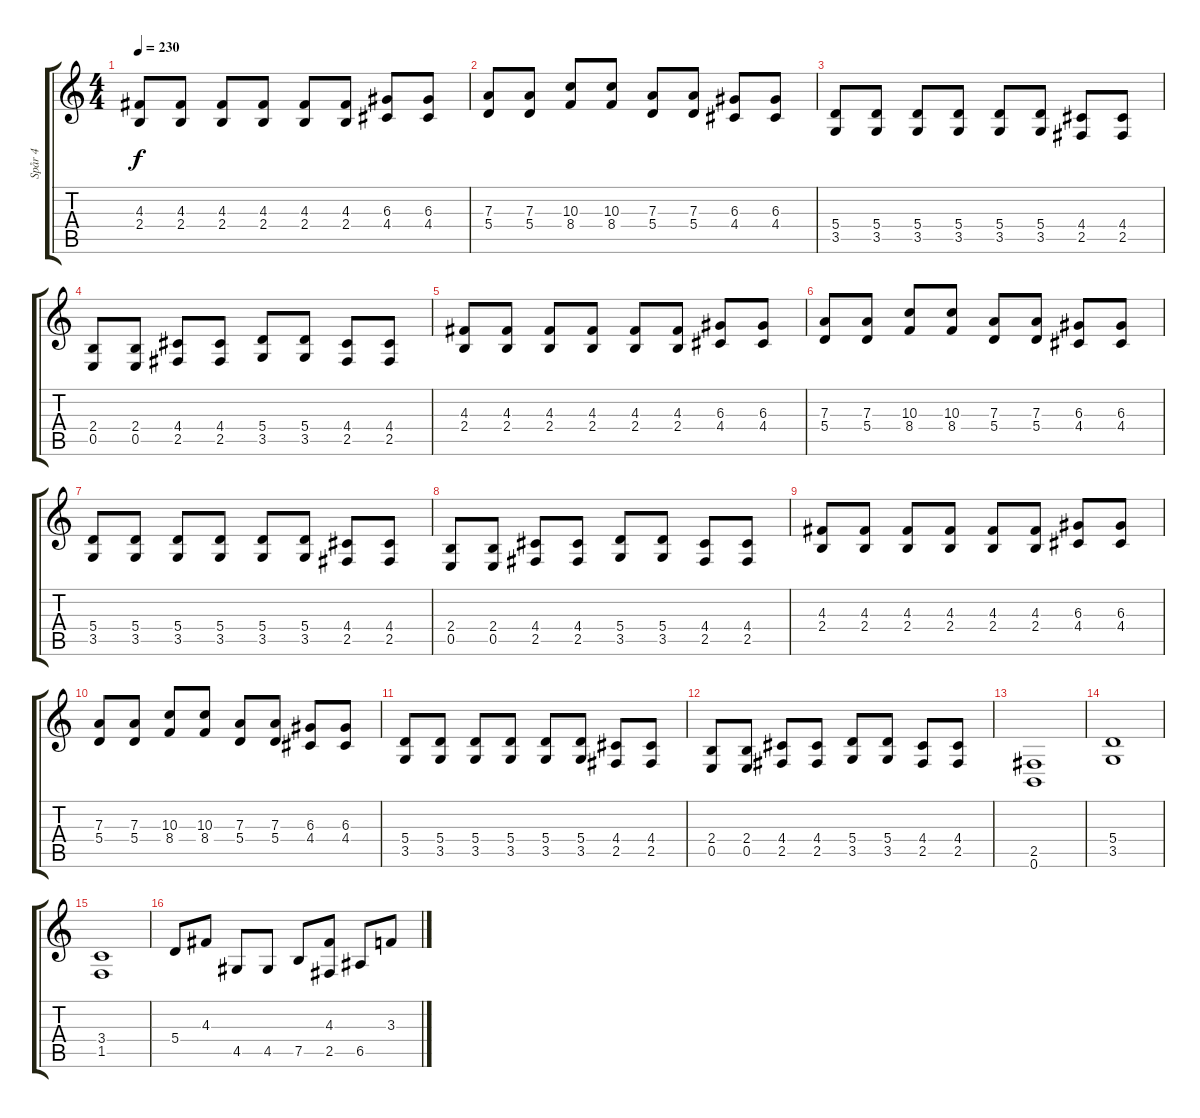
\track ("Spår 4" "Spår 4") {instrument distortionguitar}
\staff {score tabs}
\tuning (B3 Gb3 D3 A2 E2 B1) {hide}
\ts (4 4)
\tempo 230
\clef g2
\ks c
(4.3 2.4).8{dy f} (4.3 2.4).8 (4.3 2.4).8 (4.3 2.4).8 (4.3 2.4).8 (4.3 2.4).8 (6.3 4.4).8 (6.3 4.4).8 |
(7.3 5.4).8 (7.3 5.4).8 (10.3 8.4).8 (10.3 8.4).8 (7.3 5.4).8 (7.3 5.4).8 (6.3 4.4).8 (6.3 4.4).8 |
(5.4 3.5).8 (5.4 3.5).8 (5.4 3.5).8 (5.4 3.5).8 (5.4 3.5).8 (5.4 3.5).8 (4.4 2.5).8 (4.4 2.5).8 |
(2.4 0.5).8 (2.4 0.5).8 (4.4 2.5).8 (4.4 2.5).8 (5.4 3.5).8 (5.4 3.5).8 (4.4 2.5).8 (4.4 2.5).8 |
(4.3 2.4).8 (4.3 2.4).8 (4.3 2.4).8 (4.3 2.4).8 (4.3 2.4).8 (4.3 2.4).8 (6.3 4.4).8 (6.3 4.4).8 |
(7.3 5.4).8 (7.3 5.4).8 (10.3 8.4).8 (10.3 8.4).8 (7.3 5.4).8 (7.3 5.4).8 (6.3 4.4).8 (6.3 4.4).8 |
(5.4 3.5).8 (5.4 3.5).8 (5.4 3.5).8 (5.4 3.5).8 (5.4 3.5).8 (5.4 3.5).8 (4.4 2.5).8 (4.4 2.5).8 |
(2.4 0.5).8 (2.4 0.5).8 (4.4 2.5).8 (4.4 2.5).8 (5.4 3.5).8 (5.4 3.5).8 (4.4 2.5).8 (4.4 2.5).8 |
(4.3 2.4).8 (4.3 2.4).8 (4.3 2.4).8 (4.3 2.4).8 (4.3 2.4).8 (4.3 2.4).8 (6.3 4.4).8 (6.3 4.4).8 |
(7.3 5.4).8 (7.3 5.4).8 (10.3 8.4).8 (10.3 8.4).8 (7.3 5.4).8 (7.3 5.4).8 (6.3 4.4).8 (6.3 4.4).8 |
(5.4 3.5).8 (5.4 3.5).8 (5.4 3.5).8 (5.4 3.5).8 (5.4 3.5).8 (5.4 3.5).8 (4.4 2.5).8 (4.4 2.5).8 |
(2.4 0.5).8 (2.4 0.5).8 (4.4 2.5).8 (4.4 2.5).8 (5.4 3.5).8 (5.4 3.5).8 (4.4 2.5).8 (4.4 2.5).8 |
(2.5 0.6).1 |
(5.4 3.5).1 |
(3.4 1.5).1 |
5.4.8 4.3.8 4.5.8 4.5.8 7.5.8 (4.3 2.5).8 6.5.8 3.3.8
